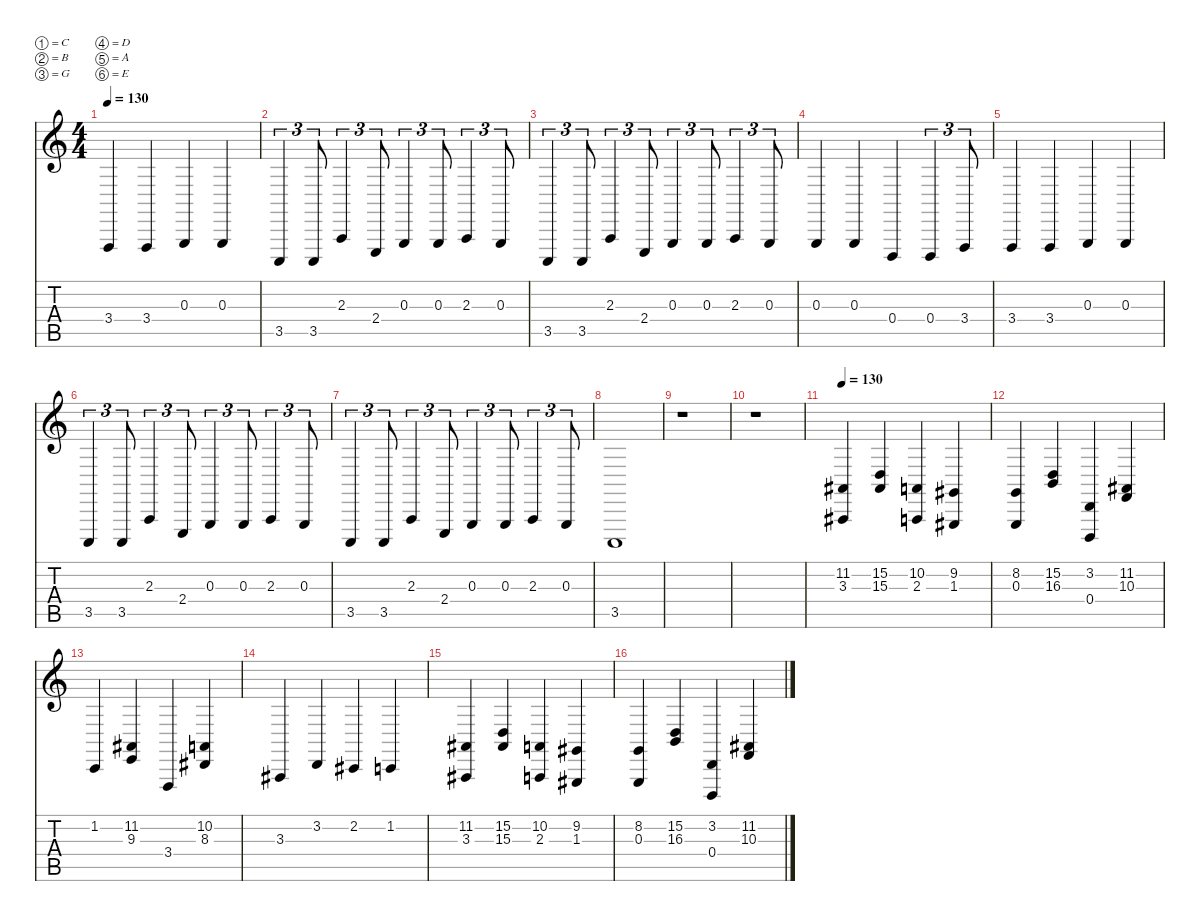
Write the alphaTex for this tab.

\defaultSystemsLayout 4
\hideDynamics
\bracketExtendMode nobrackets
\singleTrackTrackNamePolicy hidden
\multiTrackTrackNamePolicy hidden
\firstSystemTrackNameMode fullname
\firstSystemTrackNameOrientation horizontal
\otherSystemsTrackNameOrientation horizontal
\track ("Piano - left" "pno.") {instrument brightacousticpiano}
\staff {score tabs}
\tuning (C2 B1 G1 D1 A0 E0)
\ts (4 4)
\tempo 130
\clef g2
\ks c
3.4.4{dy f beam Up} 3.4.4{beam Up} 0.3.4{beam Up} 0.3.4{beam Up} |
3.5.4{tu (3 2) beam Up} 3.5.8{tu (3 2) beam Up} 2.3.4{tu (3 2) beam Up} 2.4.8{tu (3 2) beam Up} 0.3.4{tu (3 2) beam Up} 0.3.8{tu (3 2) beam Up} 2.3.4{tu (3 2) beam Up} 0.3.8{tu (3 2) beam Up} |
3.5.4{tu (3 2) beam Up} 3.5.8{tu (3 2) beam Up} 2.3.4{tu (3 2) beam Up} 2.4.8{tu (3 2) beam Up} 0.3.4{tu (3 2) beam Up} 0.3.8{tu (3 2) beam Up} 2.3.4{tu (3 2) beam Up} 0.3.8{tu (3 2) beam Up} |
0.3.4{beam Up} 0.3.4{beam Up} 0.4.4{beam Up} 0.4.4{tu (3 2) beam Up} 3.4.8{tu (3 2) beam Up} |
3.4.4{beam Up} 3.4.4{beam Up} 0.3.4{beam Up} 0.3.4{beam Up} |
3.5.4{tu (3 2) beam Up} 3.5.8{tu (3 2) beam Up} 2.3.4{tu (3 2) beam Up} 2.4.8{tu (3 2) beam Up} 0.3.4{tu (3 2) beam Up} 0.3.8{tu (3 2) beam Up} 2.3.4{tu (3 2) beam Up} 0.3.8{tu (3 2) beam Up} |
3.5.4{tu (3 2) beam Up} 3.5.8{tu (3 2) beam Up} 2.3.4{tu (3 2) beam Up} 2.4.8{tu (3 2) beam Up} 0.3.4{tu (3 2) beam Up} 0.3.8{tu (3 2) beam Up} 2.3.4{tu (3 2) beam Up} 0.3.8{tu (3 2) beam Up} |
3.5.1{beam Up} |
r.1{beam Down} |
r.1{beam Down} |
\tempo 130
(11.2{acc #} 3.3{acc #}).4{beam Up} (15.2 15.3{acc #}).4{beam Up} (10.2 2.3).4{beam Up} (9.2{acc #} 1.3{acc #}).4{beam Up} |
(8.2 0.3).4{beam Up} (15.2 16.3).4{beam Up} (3.2 0.4).4{beam Up} (11.2{acc #} 10.3).4{beam Up} |
1.2.4{beam Up} (11.2{acc #} 9.3).4{beam Up} 3.4.4{beam Up} (10.2 8.3{acc #}).4{beam Up} |
3.3{acc #}.4{beam Up} 3.2.4{beam Up} 2.2{acc #}.4{beam Up} 1.2.4{beam Up} |
(11.2{acc #} 3.3{acc #}).4{beam Up} (15.2 15.3{acc #}).4{beam Up} (10.2 2.3).4{beam Up} (9.2{acc #} 1.3{acc #}).4{beam Up} |
(8.2 0.3).4{beam Up} (15.2 16.3).4{beam Up} (3.2 0.4).4{beam Up} (11.2{acc #} 10.3).4{beam Up}
